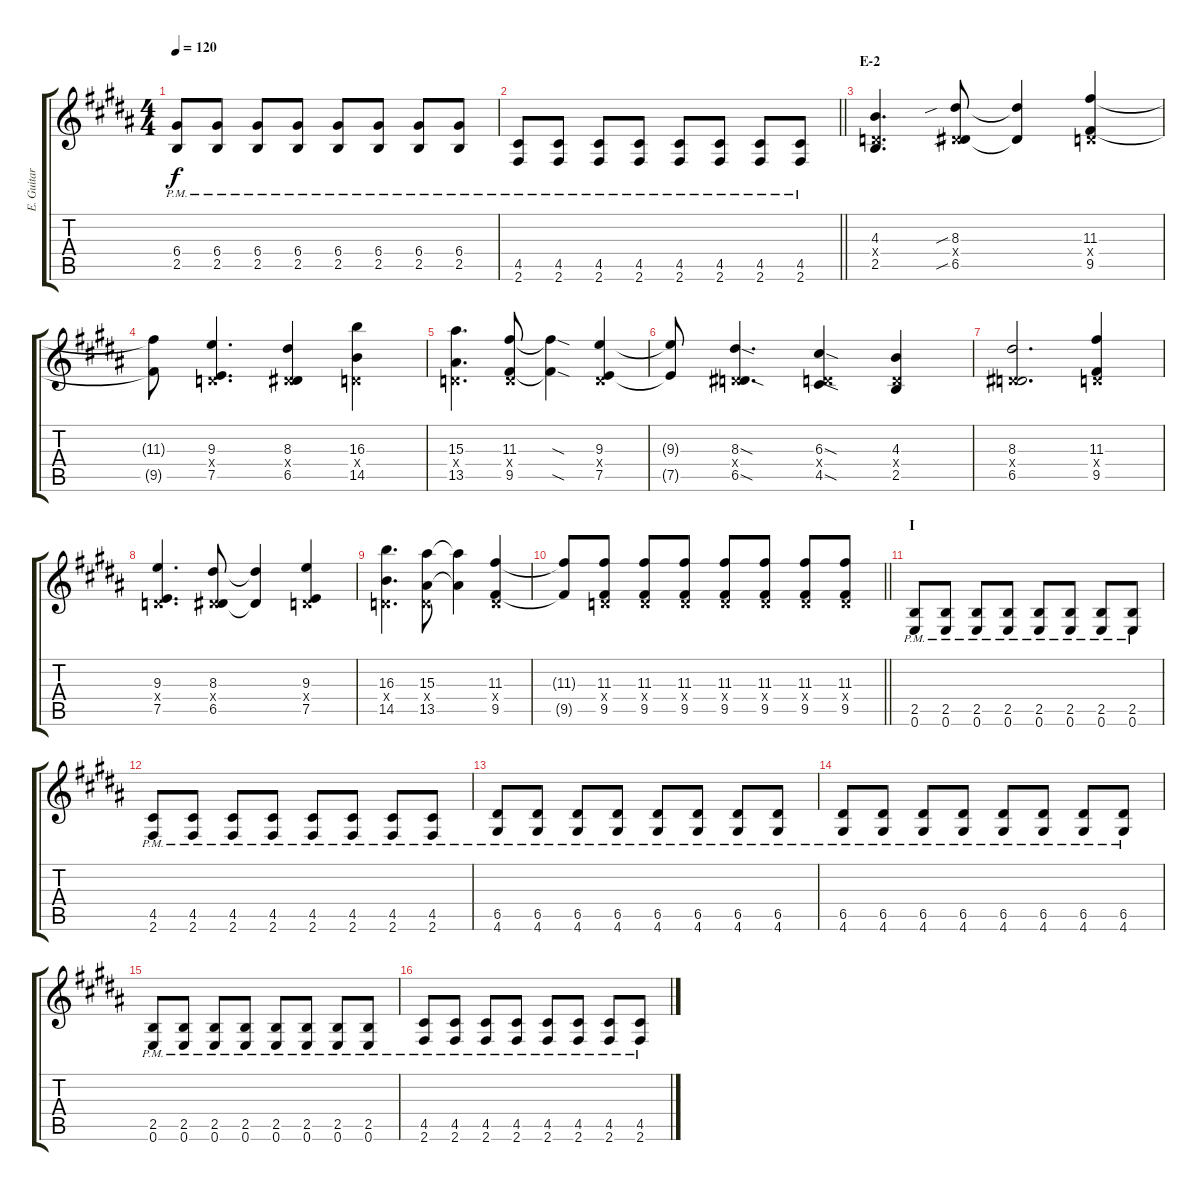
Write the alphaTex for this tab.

\track ("E. Guitar I" "E. Guitar ") {instrument electricguitarclean}
\staff {score tabs}
\tuning (E4 B3 G3 D3 A2 E2) {hide}
\ts (4 4)
\tempo 120
\clef g2
\ks b
(6.4{pm} 2.5{pm}).8{dy f} (6.4{pm} 2.5{pm}).8 (6.4{pm} 2.5{pm}).8 (6.4{pm} 2.5{pm}).8 (6.4{pm} 2.5{pm}).8 (6.4{pm} 2.5{pm}).8 (6.4{pm} 2.5{pm}).8 (6.4{pm} 2.5{pm}).8 |
\barLineRight lightlight
(4.5{pm} 2.6{pm}).8 (4.5{pm} 2.6{pm}).8 (4.5{pm} 2.6{pm}).8 (4.5{pm} 2.6{pm}).8 (4.5{pm} 2.6{pm}).8 (4.5{pm} 2.6{pm}).8 (4.5{pm} 2.6{pm}).8 (4.5{pm} 2.6{pm}).8 |
\section ("" "E-2")
(4.3 0.4{x} 2.5).4{d} (8.3{sib} 0.4{x} 6.5{sib}).8 (8.3{t} 6.5{t}).4 (11.3 0.4{x} 9.5).4 |
(11.3{t} 9.5{t}).8 (9.3 0.4{x} 7.5).4{d} (8.3 0.4{x} 6.5).4 (16.3 0.4{x} 14.5).4 |
(15.3 0.4{x} 13.5).4{d} (11.3 0.4{x} 9.5).8 (11.3{sod t} 9.5{sod t}).4 (9.3 0.4{x} 7.5).4 |
(9.3{t} 7.5{t}).8 (8.3{sod} 0.4{x} 6.5{sod}).4{d} (6.3{sod} 0.4{x} 4.5{sod}).4 (4.3 0.4{x} 2.5).4 |
(8.3 0.4{x} 6.5).2{d} (11.3 0.4{x} 9.5).4 |
(9.3 0.4{x} 7.5).4{d} (8.3 0.4{x} 6.5).8 (8.3{t} 6.5{t}).4 (9.3 0.4{x} 7.5).4 |
(16.3 0.4{x} 14.5).4{d} (15.3 0.4{x} 13.5).8 (15.3{t} 13.5{t}).4 (11.3 0.4{x} 9.5).4 |
\barLineRight lightlight
(11.3{t} 9.5{t}).8 (11.3 0.4{x} 9.5).8 (11.3 0.4{x} 9.5).8 (11.3 0.4{x} 9.5).8 (11.3 0.4{x} 9.5).8 (11.3 0.4{x} 9.5).8 (11.3 0.4{x} 9.5).8 (11.3 0.4{x} 9.5).8 |
\section ("" "I")
(2.5{pm} 0.6{pm}).8 (2.5{pm} 0.6{pm}).8 (2.5{pm} 0.6{pm}).8 (2.5{pm} 0.6{pm}).8 (2.5{pm} 0.6{pm}).8 (2.5{pm} 0.6{pm}).8 (2.5{pm} 0.6{pm}).8 (2.5{pm} 0.6{pm}).8 |
(4.5{pm} 2.6{pm}).8 (4.5{pm} 2.6{pm}).8 (4.5{pm} 2.6{pm}).8 (4.5{pm} 2.6{pm}).8 (4.5{pm} 2.6{pm}).8 (4.5{pm} 2.6{pm}).8 (4.5{pm} 2.6{pm}).8 (4.5{pm} 2.6{pm}).8 |
(6.5{pm} 4.6{pm}).8 (6.5{pm} 4.6{pm}).8 (6.5{pm} 4.6{pm}).8 (6.5{pm} 4.6{pm}).8 (6.5{pm} 4.6{pm}).8 (6.5{pm} 4.6{pm}).8 (6.5{pm} 4.6{pm}).8 (6.5{pm} 4.6{pm}).8 |
(6.5{pm} 4.6{pm}).8 (6.5{pm} 4.6{pm}).8 (6.5{pm} 4.6{pm}).8 (6.5{pm} 4.6{pm}).8 (6.5{pm} 4.6{pm}).8 (6.5{pm} 4.6{pm}).8 (6.5{pm} 4.6{pm}).8 (6.5{pm} 4.6{pm}).8 |
(2.5{pm} 0.6{pm}).8 (2.5{pm} 0.6{pm}).8 (2.5{pm} 0.6{pm}).8 (2.5{pm} 0.6{pm}).8 (2.5{pm} 0.6{pm}).8 (2.5{pm} 0.6{pm}).8 (2.5{pm} 0.6{pm}).8 (2.5{pm} 0.6{pm}).8 |
(4.5{pm} 2.6{pm}).8 (4.5{pm} 2.6{pm}).8 (4.5{pm} 2.6{pm}).8 (4.5{pm} 2.6{pm}).8 (4.5{pm} 2.6{pm}).8 (4.5{pm} 2.6{pm}).8 (4.5{pm} 2.6{pm}).8 (4.5{pm} 2.6{pm}).8
